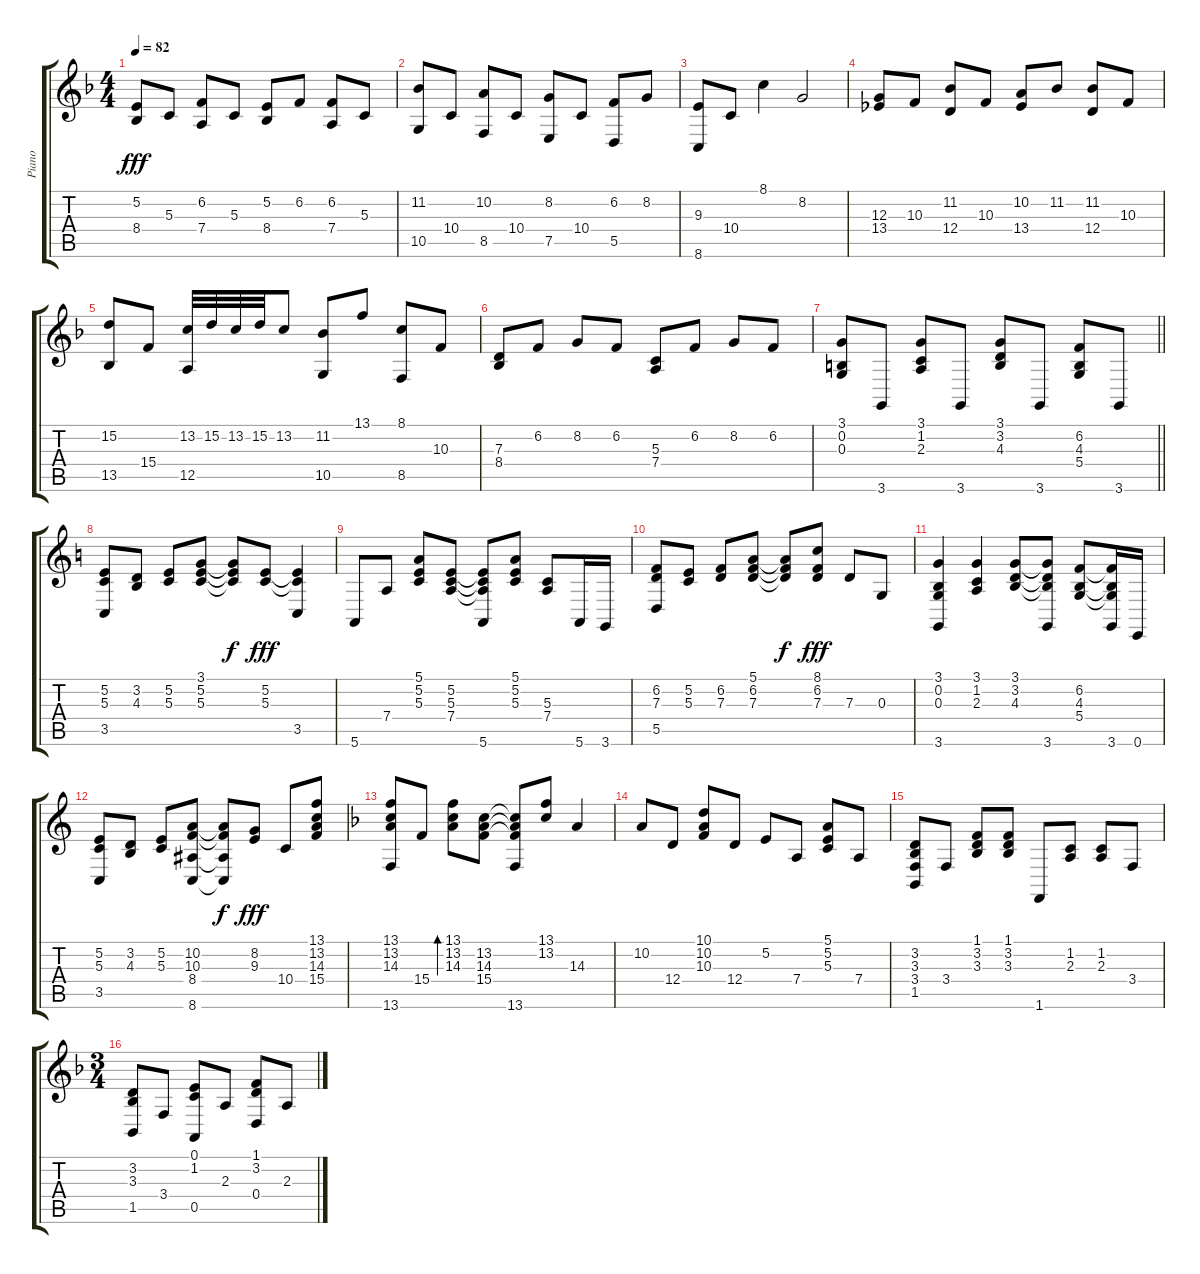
\track ("Piano" "Piano") {instrument acousticgrandpiano}
\staff {score tabs}
\tuning (E4 B3 G3 D3 A2 E2) {hide}
\ts (4 4)
\tempo 82
\clef g2
\ks f
(5.2 8.4).8{dy fff instrument acousticgrandpiano} 5.3.8 (6.2 7.4).8 5.3.8 (5.2 8.4).8 6.2.8 (6.2 7.4).8 5.3.8 |
(11.2 10.5).8 10.4.8 (10.2 8.5).8 10.4.8 (8.2 7.5).8 10.4.8 (6.2 5.5).8 8.2.8 |
(9.3 8.6).8 10.4.8 8.1.4 8.2.2 |
(12.3 13.4).8 10.3.8 (11.2 12.4).8 10.3.8 (10.2 13.4).8 11.2.8 (11.2 12.4).8 10.3.8 |
(15.2 13.5).8 15.4.8 (13.2 12.5).32 15.2.32 13.2.32 15.2.32 13.2.8 (11.2 10.5).8 13.1.8 (8.1 8.5).8 10.3.8 |
(7.3 8.4).8 6.2.8 8.2.8 6.2.8 (5.3 7.4).8 6.2.8 8.2.8 6.2.8 |
\barLineRight lightlight
(3.1 0.2 0.3).8 3.6.8 (3.1 1.2 2.3).8 3.6.8 (3.1 3.2 4.3).8 3.6.8 (6.2 4.3 5.4).8 3.6.8 |
\ks c
(5.2 5.3 3.5).8 (3.2 4.3).8 (5.2 5.3).8 (3.1 5.2 5.3).8 (3.1{t} 5.2{t} 5.3{t}).8{dy f} (5.2 5.3).8{dy fff} (5.2{t} 5.3{t} 3.5).4 |
5.6.8 7.4.8 (5.1 5.2 5.3).8 (5.2 5.3 7.4).8 (5.2{t} 5.3{t} 7.4{t} 5.6).8 (5.1 5.2 5.3).8 (5.3 7.4).8 5.6.16 3.6.16 |
(6.2 7.3 5.5).8 (5.2 5.3).8 (6.2 7.3).8 (5.1 6.2 7.3).8 (5.1{t} 6.2{t} 7.3{t}).8{dy f} (8.1 6.2 7.3).8{dy fff} 7.3.8 0.3.8 |
(3.1 0.2 0.3 3.6).4 (3.1 1.2 2.3).4 (3.1 3.2 4.3).8 (3.1{t} 3.2{t} 4.3{t} 3.6).8 (6.2 4.3 5.4).8 (6.2{t} 4.3{t} 5.4{t} 3.6).16 0.6.16 |
(5.2 5.3 3.5).8 (3.2 4.3).8 (5.2 5.3).8 (10.2 10.3 8.4 8.6).8 (10.2{t} 10.3{t} 8.4{t} 8.6{t}).8{dy f} (8.2 9.3).8{dy fff} 10.4.8 (13.1 13.2 14.3 15.4).8 |
\ks f
(13.1 13.2 14.3 13.6).8 15.4.8 (13.1 13.2 14.3).8{bd 240} (13.2 14.3 15.4).8 (13.2{t} 14.3{t} 15.4{t} 13.6).8 (13.1 13.2).8 14.3.4 |
10.2.8 12.4.8 (10.1 10.2 10.3).8 12.4.8 5.2.8 7.4.8 (5.1 5.2 5.3).8 7.4.8 |
(3.2 3.3 3.4 1.5).8 3.4.8 (1.1 3.2 3.3).8 (1.1 3.2 3.3).8 1.6.8 (1.2 2.3).8 (1.2 2.3).8 3.4.8 |
\ts (3 4)
(3.2 3.3 1.5).8 3.4.8 (0.1 1.2 0.5).8 2.3.8 (1.1 3.2 0.4).8 2.3.8
